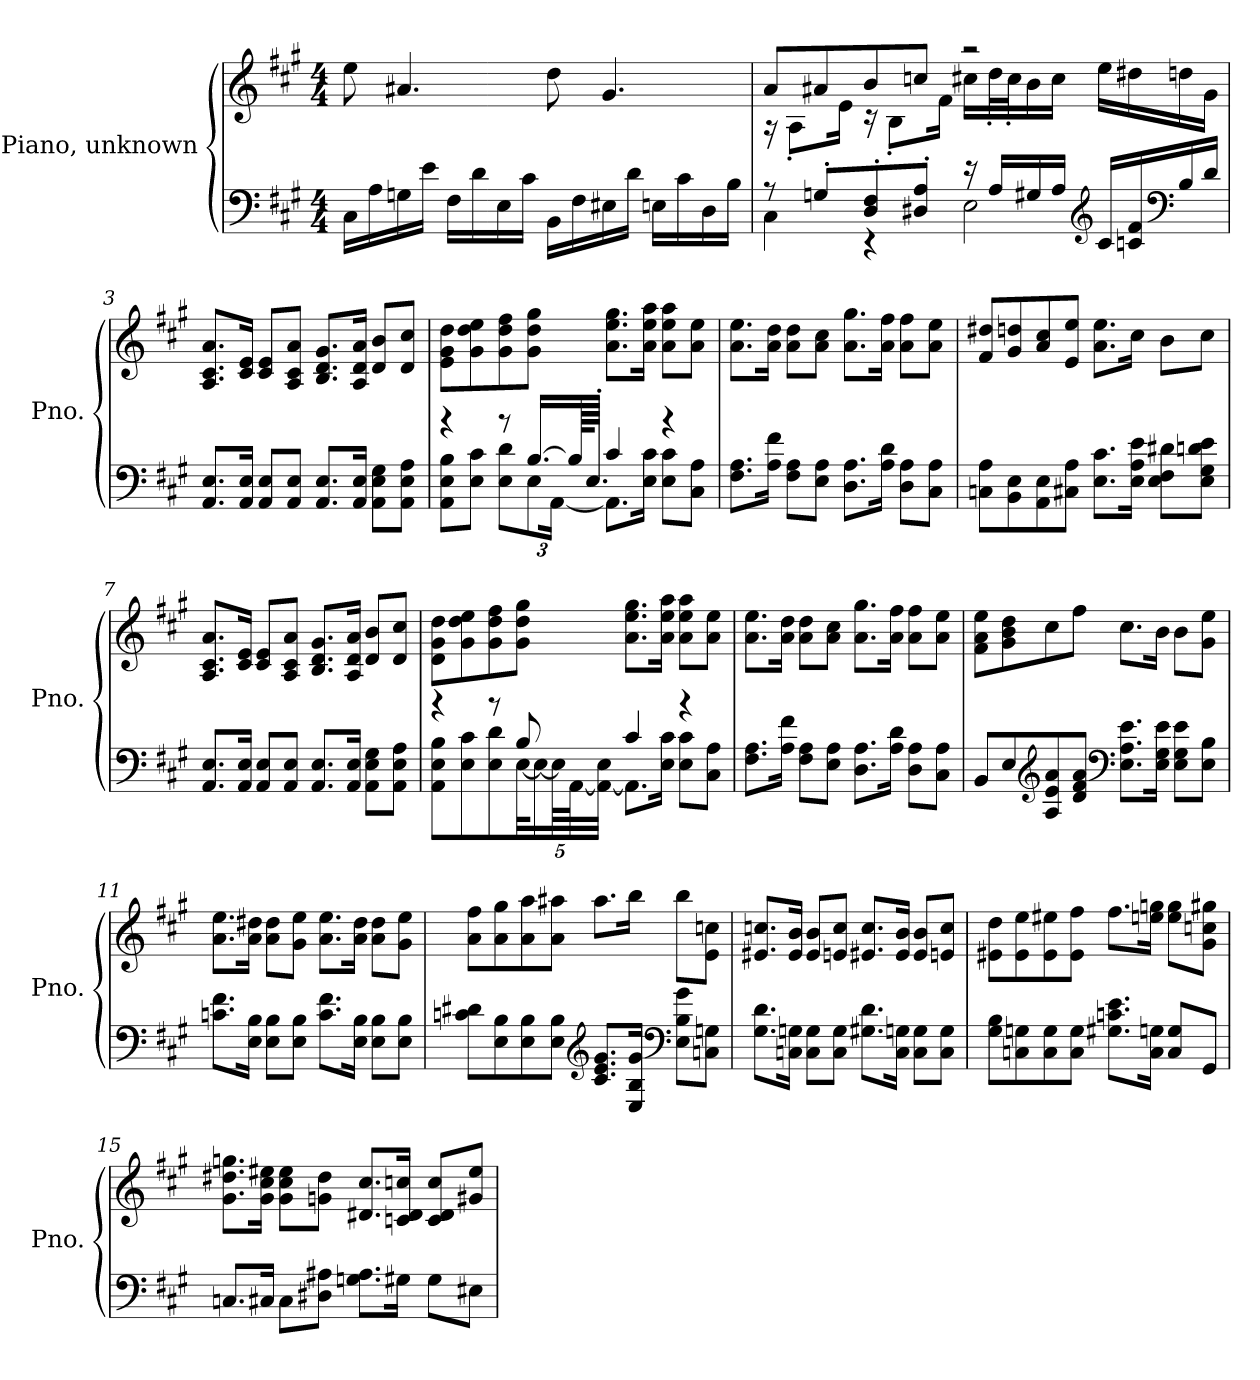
**kern	**kern
*part1	*part1
*staff2	*staff1
*I"Piano, unknown	*
*I'Pno.	*
*clefF4	*clefG2
*k[f#c#g#]	*k[f#c#g#]
*M4/4	*M4/4
*MM120	*MM120
=1	=1
16C#\LL	8ee\
16A\	.
16Gn\	4.a#X/
16e\JJ	.
16F#\LL	.
16d\	.
16E\	.
16c#\JJ	.
16BB\LL	8dd\
16F#\	.
16E#X\	4.g#/
16d\JJ	.
16En\LL	.
16c#\	.
16D\	.
16B\JJ	.
=2	=2
*^	*^
8r	4C#\	8a/L	16r
.	.	.	8A'\L
8Gn'/L	.	8a#X/	.
.	.	.	16e\Jk
8D/' 8F#/'	4r	8b/	16r
.	.	.	8B'\L
8D#X/' 8A/'J	.	8ccn/J	.
.	.	.	16f#\Jk
16r	2E\	2r	16cc#X\LL
16A/LL	.	.	32dd'\L
.	.	.	32cc#'\J
16G#X/	.	.	16b\
16A/JJ	.	.	16cc#\JJ
*clefG2	*	*	*
16c#/LL	.	.	16ee\LL
16cn/ 16f#/	.	.	16dd#X\
*clefF4	*	*	*
16B/	.	.	16ddn\
16d/JJ	.	.	16g#\JJ
*v	*v	*	*
*	*v	*v
!!LO:LB:g=z
=3	=3
8.AA/ 8.E/L	8.A/ 8.c#/ 8.a/L
16AA/ 16E/Jk	16c#/ 16e/Jk
8AA/ 8E/L	8c#/ 8e/L
8AA/ 8E/J	8A/ 8c#/ 8a/J
8.AA/ 8.E/L	8.B/ 8.d/ 8.g#/L
16AA/ 16E/Jk	16A/ 16d/ 16a/Jk
8AA\ 8E\ 8G#\L	8d/ 8b/L
8AA\ 8E\ 8A\J	8d/ 8cc#/J
=4	=4
*^	*
4r	8AA\ 8E\ 8B\L	8e\ 8g#\ 8dd\L
.	8E\ 8c#\J	8g#\ 8dd\ 8ee\
8r	8E\ 8d\L	8g#\ 8dd\ 8ff#\
*	*Xbrackettup	*
[16.B/LL	12E\	8g#\ 8dd\ 8gg#\J
.	[24AA\Jk	.
128B/KLL]	.	.
64.E'/JJJJ	.	.
4c#/	8.AA\L]	8.a\ 8.ee\ 8.gg#\L
.	16E\ 16c#\Jk	16a\ 16ee\ 16aa\Jk
4r	8E\ 8c#\L	8a\ 8ee\ 8aa\L
.	8C#\ 8A\J	8a\ 8ee\J
*v	*v	*
=5	=5
8.F#\ 8.A\L	8.a\ 8.ee\L
16A\ 16f#\Jk	16a\ 16dd\Jk
8F#\ 8A\L	8a\ 8dd\L
8E\ 8A\J	8a\ 8cc#\J
8.D\ 8.A\L	8.a\ 8.gg#\L
16A\ 16d\Jk	16a\ 16ff#\Jk
8D\ 8A\L	8a\ 8ff#\L
8C#\ 8A\J	8a\ 8ee\J
!!LO:LB:g=z
=6	=6
8Cn\ 8A\L	8f#/ 8dd#X/L
8BB\ 8E\	8g#/ 8ddn/
8AA\ 8E\	8a/ 8cc#/
8C#X\ 8A\J	8e/ 8ee/J
8.E\ 8.c#\L	8.a\ 8.ee\L
16E\ 16A\ 16e\Jk	16cc#\Jk
8E\ 8F#\ 8d#X\L	8b\L
8E\ 8G#\ 8dn\ 8e\J	8cc#\J
=7	=7
8.AA/ 8.E/L	8.A/ 8.c#/ 8.a/L
16AA/ 16E/Jk	16c#/ 16e/Jk
8AA/ 8E/L	8c#/ 8e/L
8AA/ 8E/J	8A/ 8c#/ 8a/J
8.AA/ 8.E/L	8.B/ 8.d/ 8.g#/L
16AA/ 16E/Jk	16A/ 16d/ 16a/Jk
8AA\ 8E\ 8G#\L	8d/ 8b/L
8AA\ 8E\ 8A\J	8d/ 8cc#/J
=8	=8
*^	*
4r	8AA\ 8E\ 8B\L	8d\ 8g#\ 8dd\L
.	8E\ 8c#\	8g#\ 8dd\ 8ee\
8r	8E\ 8d\	8g#\ 8dd\ 8ff#\
8B/	[40E\KL	8g#\ 8dd\ 8gg#\J
.	20E\_	.
.	80E\LL]	.
.	[80AA\J	.
.	40AA\_ 40E\JJJ	.
4c#/	8.AA\L]	8.a\ 8.ee\ 8.gg#\L
.	16E\ 16c#\Jk	16a\ 16ee\ 16aa\Jk
4r	8E\ 8c#\L	8a\ 8ee\ 8aa\L
.	8C#\ 8A\J	8a\ 8ee\J
*v	*v	*
!!LO:LB:g=z
=9	=9
8.F#\ 8.A\L	8.a\ 8.ee\L
16A\ 16f#\Jk	16a\ 16dd\Jk
8F#\ 8A\L	8a\ 8dd\L
8E\ 8A\J	8a\ 8cc#\J
8.D\ 8.A\L	8.a\ 8.gg#\L
16A\ 16d\Jk	16a\ 16ff#\Jk
8D\ 8A\L	8a\ 8ff#\L
8C#\ 8A\J	8a\ 8ee\J
=10	=10
8BB/L	8f#\ 8a\ 8ee\L
8E/	8g#\ 8b\ 8dd\
*clefG2	*
8A/ 8e/ 8a/	8cc#\
8d/ 8f#/ 8a/J	8ff#\J
*clefF4	*
8.E\ 8.A\ 8.e\L	8.cc#\L
16E\ 16G#\ 16e\Jk	16b\Jk
8E\ 8G#\ 8e\L	8b\L
8E\ 8B\J	8g#\ 8ee\J
=11	=11
8.cn\ 8.f#\L	8.a\ 8.ee\L
16E\ 16B\Jk	16a\ 16dd#X\Jk
8E\ 8B\L	8a\ 8dd#\L
8E\ 8B\J	8g#\ 8ee\J
8.c\ 8.f#\L	8.a\ 8.ee\L
16E\ 16B\Jk	16a\ 16dd#\Jk
8E\ 8B\L	8a\ 8dd#\L
8E\ 8B\J	8g#\ 8ee\J
!!LO:LB:g=z
=12	=12
8cn\ 8d#X\L	8a\ 8ff#\L
8E\ 8B\	8a\ 8gg#\
8E\ 8B\	8a\ 8aa\
8E\ 8B\J	8a\ 8aa#X\J
*clefG2	*
8.c/ 8.e/ 8.g#/L	8.aa#\L
16E/ 16B/ 16g#/Jk	16bb\Jk
*clefF4	*
8E\ 8B\ 8g#\L	8bb\L
8Cn\ 8Gn\J	8e\ 8ccn\J
=13	=13
8.G#\ 8.d\L	8.e#X/ 8.ccn/L
16Cn\ 16Gn\Jk	16e#/ 16b/Jk
8C\ 8G\L	8e#/ 8b/L
8C\ 8G\J	8en/ 8cc/J
8.G#X\ 8.d\L	8.e#X/ 8.cc/L
16C\ 16Gn\Jk	16e#/ 16b/Jk
8C\ 8G\L	8e#/ 8b/L
8C\ 8G\J	8en/ 8cc/J
!!LO:LB:g=z
=14	=14
8G#\ 8B\L	8e#X\ 8dd\L
8Cn\ 8Gn\	8e#\ 8ee\
8C\ 8G\	8e#\ 8ee#X\
8C\ 8G\J	8e#\ 8ff#\J
8.G#X\ 8.cn\ 8.e\L	8.ff#\L
16C\ 16Gn\Jk	16een\ 16ggn\Jk
8C/ 8G/L	8ee\ 8gg\L
8GG#/J	8g#\ 8ccn\ 8gg#X\J
=15	=15
8.Cn/L	8.g#\ 8.dd#X\ 8.ggn\L
16C#X/Jk	16g#\ 16cc#\ 16ee#X\Jk
8C#\L	8g#\ 8cc#\ 8ee#\L
8D#X\ 8A#X\J	8gn\ 8dd#\J
8.Gn\ 8.A#\L	8.d#X/ 8.cc#/L
16G#X\Jk	16cn/ 16d#/ 16ccn/Jk
8G#\L	8c/ 8d#/ 8cc/L
8E#X\J	8g#X/ 8ee#/J
=	=
*-	*-
